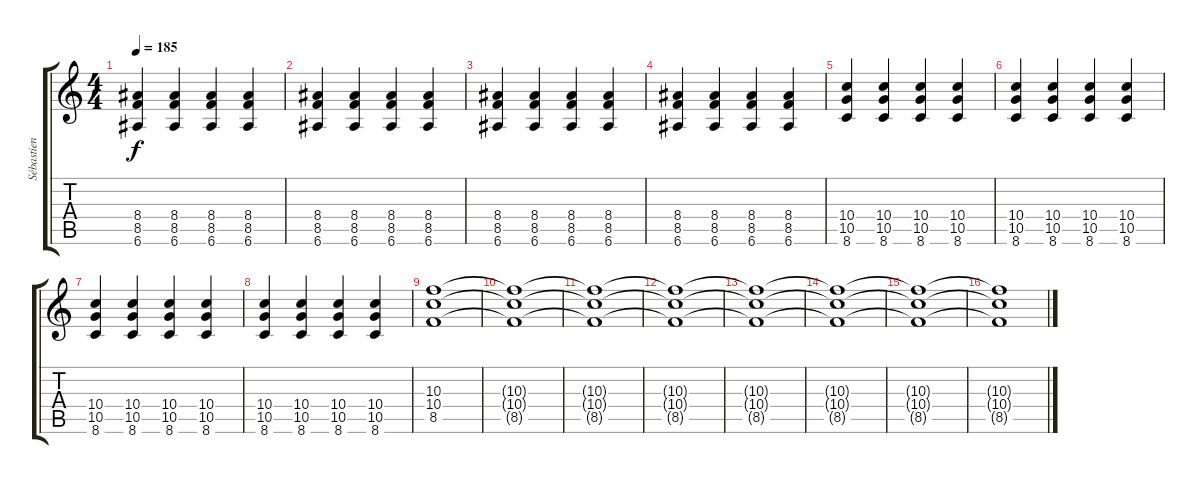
\track ("Sébastien Lefebvre" "Sébastien ") {instrument distortionguitar}
\staff {score tabs}
\tuning (E4 B3 G3 D3 A2 E2) {hide}
\ts (4 4)
\tempo 185
\clef g2
\ks c
(8.4 8.5 6.6).4{dy f} (8.4 8.5 6.6).4 (8.4 8.5 6.6).4 (8.4 8.5 6.6).4 |
(8.4 8.5 6.6).4 (8.4 8.5 6.6).4 (8.4 8.5 6.6).4 (8.4 8.5 6.6).4 |
(8.4 8.5 6.6).4 (8.4 8.5 6.6).4 (8.4 8.5 6.6).4 (8.4 8.5 6.6).4 |
(8.4 8.5 6.6).4 (8.4 8.5 6.6).4 (8.4 8.5 6.6).4 (8.4 8.5 6.6).4 |
(10.4 10.5 8.6).4 (10.4 10.5 8.6).4 (10.4 10.5 8.6).4 (10.4 10.5 8.6).4 |
(10.4 10.5 8.6).4 (10.4 10.5 8.6).4 (10.4 10.5 8.6).4 (10.4 10.5 8.6).4 |
(10.4 10.5 8.6).4 (10.4 10.5 8.6).4 (10.4 10.5 8.6).4 (10.4 10.5 8.6).4 |
(10.4 10.5 8.6).4 (10.4 10.5 8.6).4 (10.4 10.5 8.6).4 (10.4 10.5 8.6).4 |
(10.3 10.4 8.5).1 |
(10.3{t} 10.4{t} 8.5{t}).1 |
(10.3{t} 10.4{t} 8.5{t}).1 |
(10.3{t} 10.4{t} 8.5{t}).1 |
(10.3{t} 10.4{t} 8.5{t}).1 |
(10.3{t} 10.4{t} 8.5{t}).1 |
(10.3{t} 10.4{t} 8.5{t}).1 |
(10.3{t} 10.4{t} 8.5{t}).1
